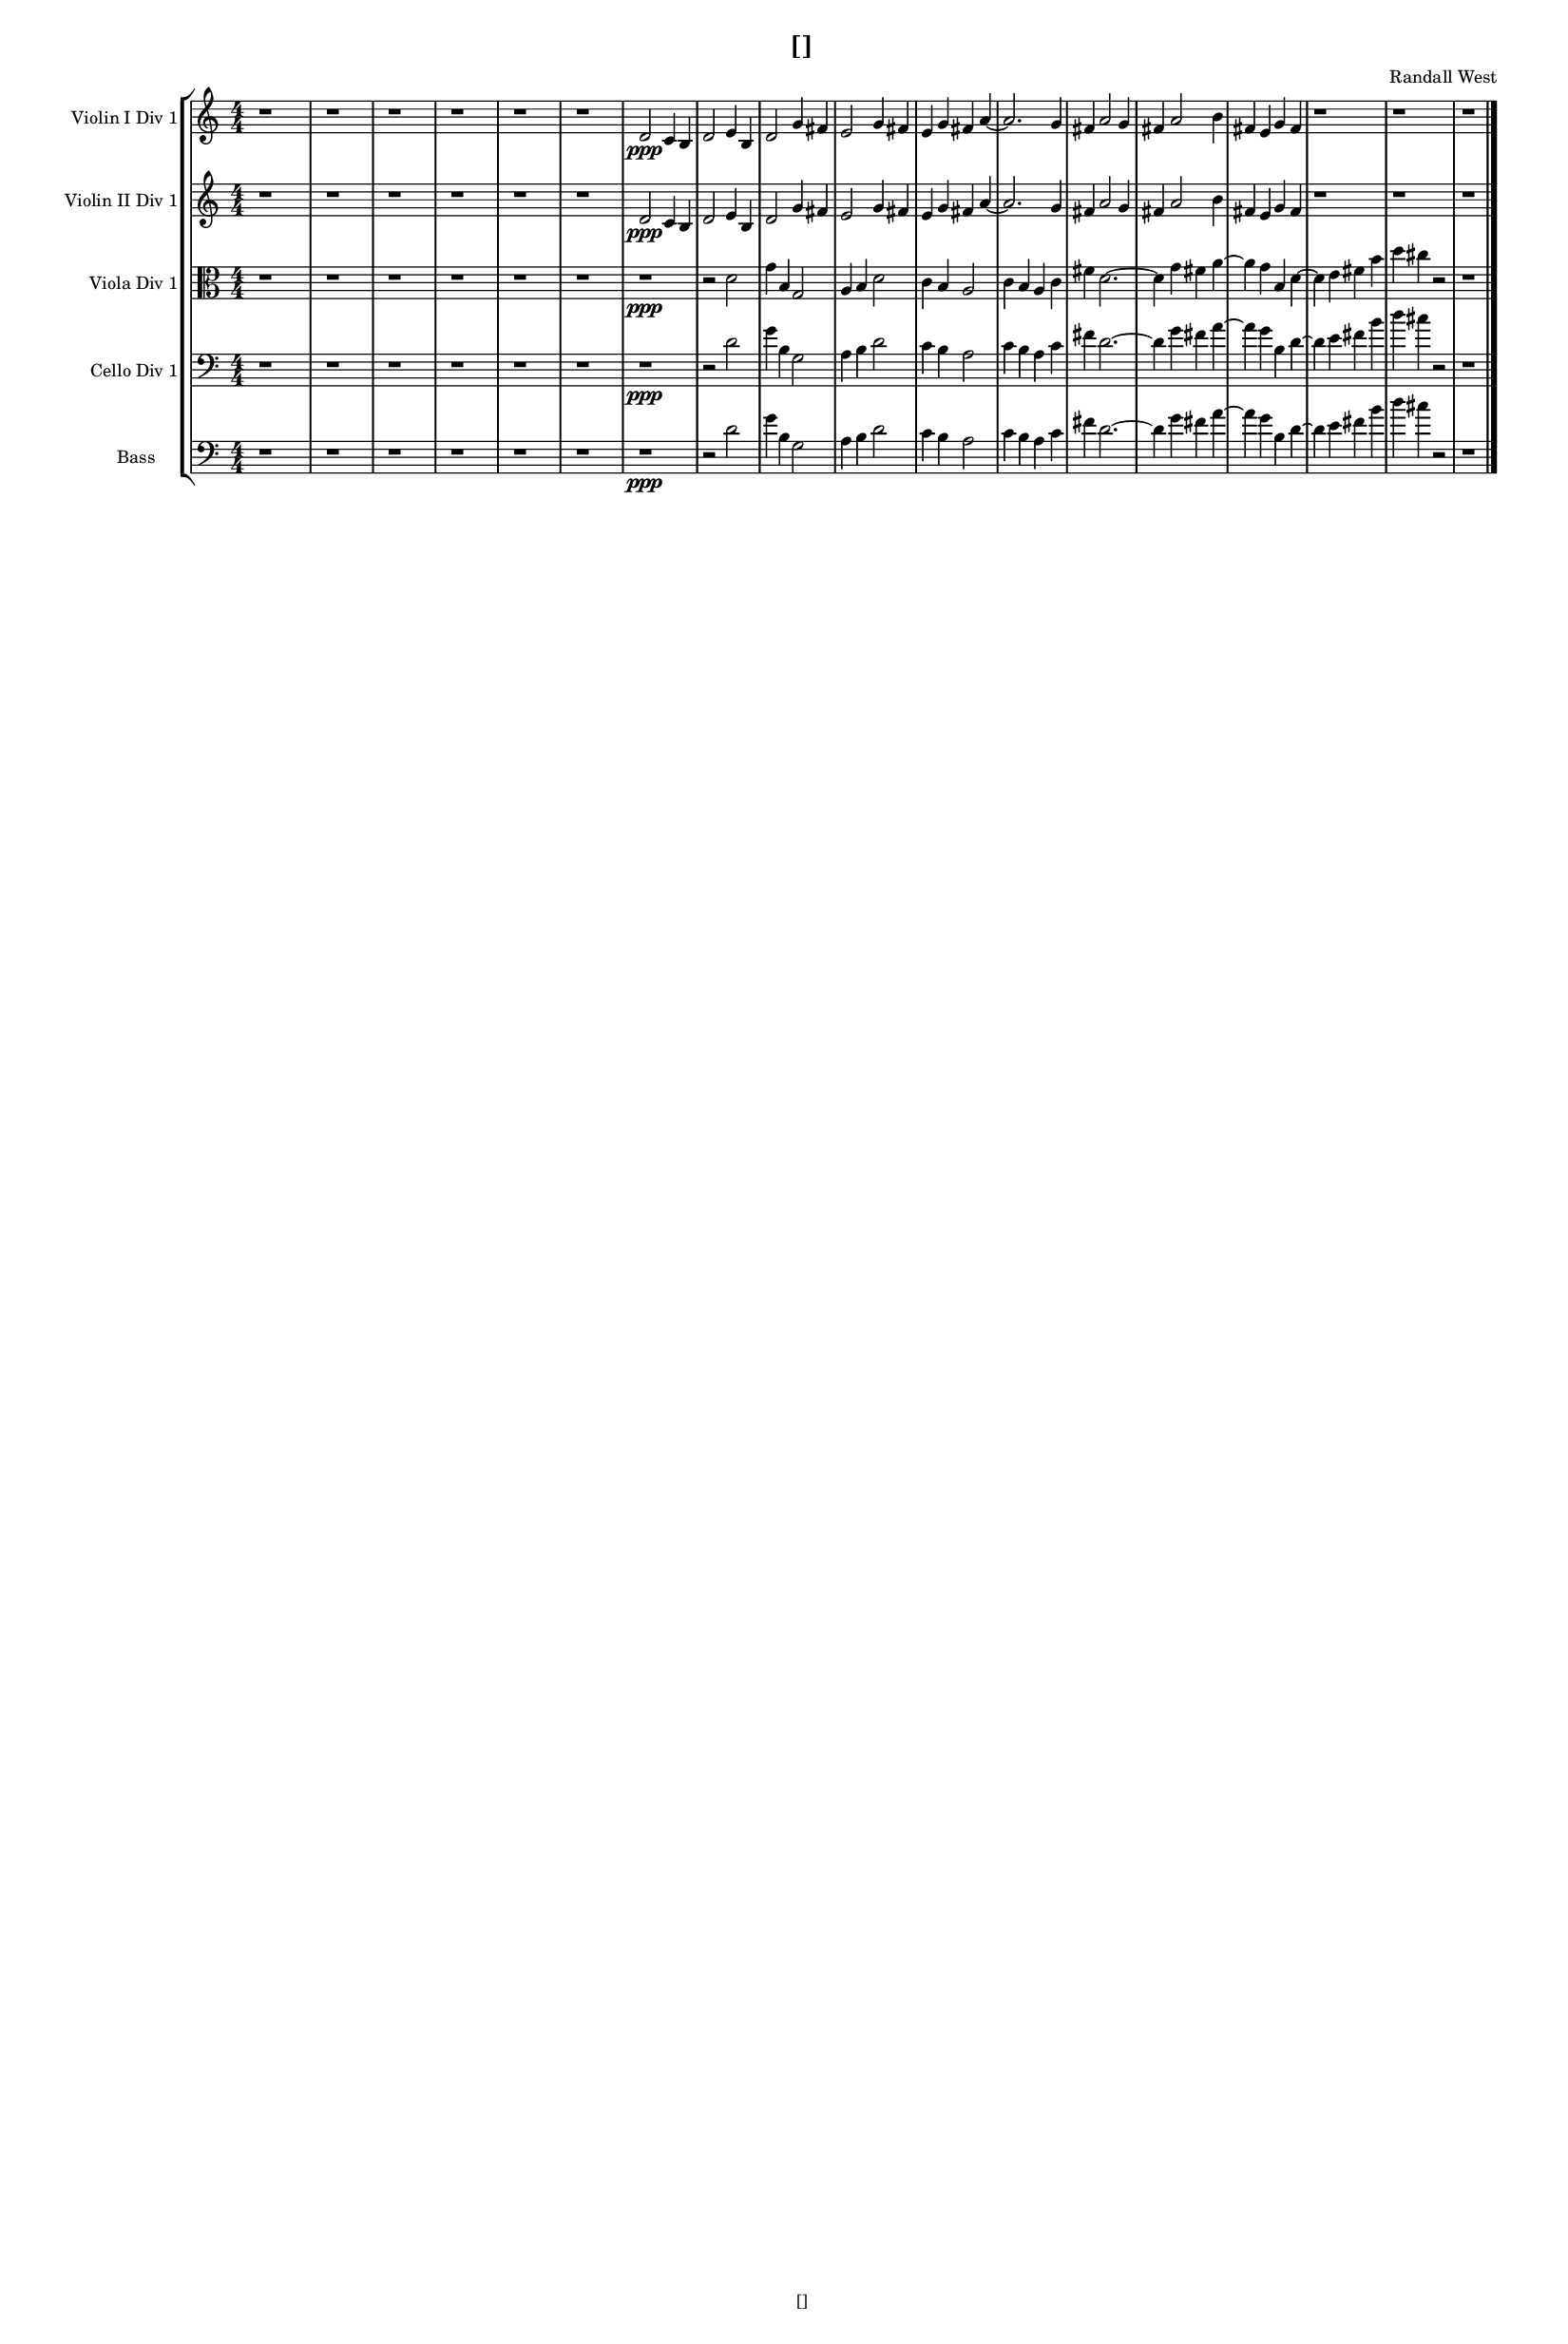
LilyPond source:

% 2016-09-03 12:16

\version "2.18.2"
\language "english"

#(set-global-staff-size 16)

\header {
    composer = \markup { "Randall West" }
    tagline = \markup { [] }
    title = \markup { [] }
}

\layout {
    \context {
        \Staff \RemoveEmptyStaves
        \override VerticalAxisGroup.remove-first = ##t
    }
    \context {
        \RhythmicStaff \RemoveEmptyStaves
        \override VerticalAxisGroup.remove-first = ##t
    }
    \context {
        \Staff \RemoveEmptyStaves
        \override VerticalAxisGroup.remove-first = ##t
    }
    \context {
        \RhythmicStaff \RemoveEmptyStaves
        \override VerticalAxisGroup.remove-first = ##t
    }
}

\paper {
    bottom-margin = 0.5\in
    left-margin = 0.75\in
    paper-height = 17\in
    paper-width = 11\in
    right-margin = 0.5\in
    system-separator-markup = \slashSeparator
    system-system-spacing = #'((basic-distance . 0) (minimum-distance . 0) (padding . 20) (stretchability . 0))
    top-margin = 0.5\in
}

\score {
    \new Score <<
        \new StaffGroup <<
            \new StaffGroup \with {
                systemStartDelimiter = #'SystemStartSquare
            } <<
                \new Staff {
                    \set Staff.instrumentName = \markup { "Flute 1" }
                    \set Staff.shortInstrumentName = \markup { Fl.1 }
                    {
                        \numericTimeSignature
                        \time 4/4
                        \bar "||"
                        \accidentalStyle modern-cautionary
                        R1 * 12
                    }
                }
                \new Staff {
                    \set Staff.instrumentName = \markup { "Flute 2" }
                    \set Staff.shortInstrumentName = \markup { Fl.2 }
                    {
                        \numericTimeSignature
                        \time 4/4
                        \bar "||"
                        \accidentalStyle modern-cautionary
                        R1 * 12
                    }
                }
                \new Staff {
                    \set Staff.instrumentName = \markup { "Flute 3" }
                    \set Staff.shortInstrumentName = \markup { Fl.3 }
                    {
                        \numericTimeSignature
                        \time 4/4
                        \bar "||"
                        \accidentalStyle modern-cautionary
                        R1 * 12
                    }
                }
            >>
            \new StaffGroup \with {
                systemStartDelimiter = #'SystemStartSquare
            } <<
                \new Staff {
                    \set Staff.instrumentName = \markup { "Oboe 1" }
                    \set Staff.shortInstrumentName = \markup { Ob.1 }
                    {
                        \numericTimeSignature
                        \time 4/4
                        \bar "||"
                        \accidentalStyle modern-cautionary
                        R1 * 12
                    }
                }
                \new Staff {
                    \set Staff.instrumentName = \markup { "Oboe 2" }
                    \set Staff.shortInstrumentName = \markup { Ob.2 }
                    {
                        \numericTimeSignature
                        \time 4/4
                        \bar "||"
                        \accidentalStyle modern-cautionary
                        R1 * 12
                    }
                }
            >>
            \new StaffGroup \with {
                systemStartDelimiter = #'SystemStartSquare
            } <<
                \new Staff {
                    \set Staff.instrumentName = \markup { "Clarinet 1" }
                    \set Staff.shortInstrumentName = \markup { Cl.1 }
                    {
                        \numericTimeSignature
                        \time 4/4
                        \bar "||"
                        \accidentalStyle modern-cautionary
                        R1 * 12
                    }
                }
                \new Staff {
                    \set Staff.instrumentName = \markup { "Clarinet 2" }
                    \set Staff.shortInstrumentName = \markup { Cl.2 }
                    {
                        \numericTimeSignature
                        \time 4/4
                        \bar "||"
                        \accidentalStyle modern-cautionary
                        R1 * 12
                    }
                }
            >>
            \new StaffGroup \with {
                systemStartDelimiter = #'SystemStartSquare
            } <<
                \new Staff {
                    \clef "bass"
                    \set Staff.instrumentName = \markup { "Bassoon 1" }
                    \set Staff.shortInstrumentName = \markup { Bsn.1 }
                    {
                        \numericTimeSignature
                        \time 4/4
                        \bar "||"
                        \accidentalStyle modern-cautionary
                        R1 * 12
                    }
                }
                \new Staff {
                    \clef "bass"
                    \set Staff.instrumentName = \markup { "Bassoon 2" }
                    \set Staff.shortInstrumentName = \markup { Bsn.2 }
                    {
                        \numericTimeSignature
                        \time 4/4
                        \bar "||"
                        \accidentalStyle modern-cautionary
                        R1 * 12
                    }
                }
            >>
        >>
        \new StaffGroup <<
            \new StaffGroup \with {
                systemStartDelimiter = #'SystemStartSquare
            } <<
                \new Staff {
                    \set Staff.instrumentName = \markup { "Horn in F 1" }
                    \set Staff.shortInstrumentName = \markup { Hn.1 }
                    {
                        \numericTimeSignature
                        \time 4/4
                        \bar "||"
                        \accidentalStyle modern-cautionary
                        R1 * 12
                    }
                }
                \new Staff {
                    \set Staff.instrumentName = \markup { "Horn in F 2" }
                    \set Staff.shortInstrumentName = \markup { Hn.2 }
                    {
                        \numericTimeSignature
                        \time 4/4
                        \bar "||"
                        \accidentalStyle modern-cautionary
                        R1 * 12
                    }
                }
            >>
            \new StaffGroup \with {
                systemStartDelimiter = #'SystemStartSquare
            } <<
                \new Staff {
                    \set Staff.instrumentName = \markup { "Trumpet in C 1" }
                    \set Staff.shortInstrumentName = \markup { Tpt.1 }
                    {
                        \numericTimeSignature
                        \time 4/4
                        \bar "||"
                        \accidentalStyle modern-cautionary
                        R1 * 12
                    }
                }
                \new Staff {
                    \set Staff.instrumentName = \markup { "Trumpet in C 2" }
                    \set Staff.shortInstrumentName = \markup { Tpt.2 }
                    {
                        \numericTimeSignature
                        \time 4/4
                        \bar "||"
                        \accidentalStyle modern-cautionary
                        R1 * 12
                    }
                }
            >>
            \new StaffGroup \with {
                systemStartDelimiter = #'SystemStartSquare
            } <<
                \new Staff {
                    \clef "bass"
                    \set Staff.instrumentName = \markup { "Tenor Trombone 1" }
                    \set Staff.shortInstrumentName = \markup { Tbn.1 }
                    {
                        \numericTimeSignature
                        \time 4/4
                        \bar "||"
                        \accidentalStyle modern-cautionary
                        R1 * 12
                    }
                }
                \new Staff {
                    \clef "bass"
                    \set Staff.instrumentName = \markup { "Tenor Trombone 2" }
                    \set Staff.shortInstrumentName = \markup { Tbn.2 }
                    {
                        \numericTimeSignature
                        \time 4/4
                        \bar "||"
                        \accidentalStyle modern-cautionary
                        R1 * 12
                    }
                }
            >>
            \new Staff {
                \clef "bass"
                \set Staff.instrumentName = \markup { Tuba }
                \set Staff.shortInstrumentName = \markup { Tba }
                {
                    \numericTimeSignature
                    \time 4/4
                    \bar "||"
                    \accidentalStyle modern-cautionary
                    R1 * 12
                }
            }
        >>
        \new StaffGroup <<
            \new RhythmicStaff {
                \clef "percussion"
                \set Staff.instrumentName = \markup { "Percussion 1" }
                \set Staff.shortInstrumentName = \markup { Perc.1 }
                {
                    \numericTimeSignature
                    \time 4/4
                    \bar "||"
                    \accidentalStyle modern-cautionary
                    R1 * 12
                }
            }
            \new RhythmicStaff {
                \clef "percussion"
                \set Staff.instrumentName = \markup { "Percussion 2" }
                \set Staff.shortInstrumentName = \markup { Perc.2 }
                {
                    \numericTimeSignature
                    \time 4/4
                    \bar "||"
                    \accidentalStyle modern-cautionary
                    R1 * 12
                }
            }
        >>
        \new StaffGroup <<
            \new StaffGroup \with {
                systemStartDelimiter = #'SystemStartSquare
            } <<
                \new Staff {
                    \set Staff.instrumentName = \markup { "Violin I Div 1" }
                    \set Staff.shortInstrumentName = \markup { Vln.I.1 }
                    {
                        \numericTimeSignature
                        \time 4/4
                        \bar "||"
                        \accidentalStyle modern-cautionary
                        r1
                        r1
                        r1
                        r1
                        r1
                        r1
                        d'2 \ppp
                        c'4
                        b4
                        d'2
                        e'4
                        b4
                        d'2
                        g'4
                        fs'4
                        e'2
                        g'4
                        fs'4
                        e'4
                        g'4
                        fs'4
                        a'4 ~
                        a'2.
                        g'4
                        fs'4
                        a'2
                        g'4
                        fs'4
                        a'2
                        b'4
                        fs'4
                        e'4
                        g'4
                        fs'4
                        r1
                        r1
                        r1
                    }
                }
                \new Staff {
                    \set Staff.instrumentName = \markup { "Violin I Div 2" }
                    \set Staff.shortInstrumentName = \markup { Vln.I.2 }
                    {
                        \numericTimeSignature
                        \time 4/4
                        \bar "||"
                        \accidentalStyle modern-cautionary
                        R1 * 12
                    }
                }
            >>
            \new StaffGroup \with {
                systemStartDelimiter = #'SystemStartSquare
            } <<
                \new Staff {
                    \set Staff.instrumentName = \markup { "Violin II Div 1" }
                    \set Staff.shortInstrumentName = \markup { Vln.II.1 }
                    {
                        \numericTimeSignature
                        \time 4/4
                        \bar "||"
                        \accidentalStyle modern-cautionary
                        r1
                        r1
                        r1
                        r1
                        r1
                        r1
                        d'2 \ppp
                        c'4
                        b4
                        d'2
                        e'4
                        b4
                        d'2
                        g'4
                        fs'4
                        e'2
                        g'4
                        fs'4
                        e'4
                        g'4
                        fs'4
                        a'4 ~
                        a'2.
                        g'4
                        fs'4
                        a'2
                        g'4
                        fs'4
                        a'2
                        b'4
                        fs'4
                        e'4
                        g'4
                        fs'4
                        r1
                        r1
                        r1
                    }
                }
                \new Staff {
                    \set Staff.instrumentName = \markup { "Violin II Div 2" }
                    \set Staff.shortInstrumentName = \markup { Vln.II.2 }
                    {
                        \numericTimeSignature
                        \time 4/4
                        \bar "||"
                        \accidentalStyle modern-cautionary
                        R1 * 12
                    }
                }
            >>
            \new StaffGroup \with {
                systemStartDelimiter = #'SystemStartSquare
            } <<
                \new Staff {
                    \clef "alto"
                    \set Staff.instrumentName = \markup { "Viola Div 1" }
                    \set Staff.shortInstrumentName = \markup { Vla.1 }
                    {
                        \numericTimeSignature
                        \time 4/4
                        \bar "||"
                        \accidentalStyle modern-cautionary
                        r1
                        r1
                        r1
                        r1
                        r1
                        r1
                        r1 \ppp
                        r2
                        d'2
                        g'4
                        b4
                        g2
                        a4
                        b4
                        d'2
                        c'4
                        b4
                        a2
                        c'4
                        b4
                        a4
                        c'4
                        fs'4
                        d'2. ~
                        d'4
                        g'4
                        fs'4
                        a'4 ~
                        a'4
                        g'4
                        b4
                        d'4 ~
                        d'4
                        e'4
                        fs'4
                        b'4
                        d''4
                        cs''4
                        r2
                        r1
                    }
                }
                \new Staff {
                    \clef "alto"
                    \set Staff.instrumentName = \markup { "Viola Div 2" }
                    \set Staff.shortInstrumentName = \markup { Vla.2 }
                    {
                        \numericTimeSignature
                        \time 4/4
                        \bar "||"
                        \accidentalStyle modern-cautionary
                        R1 * 12
                    }
                }
            >>
            \new StaffGroup \with {
                systemStartDelimiter = #'SystemStartSquare
            } <<
                \new Staff {
                    \clef "bass"
                    \set Staff.instrumentName = \markup { "Cello Div 1" }
                    \set Staff.shortInstrumentName = \markup { Vc.1 }
                    {
                        \numericTimeSignature
                        \time 4/4
                        \bar "||"
                        \accidentalStyle modern-cautionary
                        r1
                        r1
                        r1
                        r1
                        r1
                        r1
                        r1 \ppp
                        r2
                        d'2
                        g'4
                        b4
                        g2
                        a4
                        b4
                        d'2
                        c'4
                        b4
                        a2
                        c'4
                        b4
                        a4
                        c'4
                        fs'4
                        d'2. ~
                        d'4
                        g'4
                        fs'4
                        a'4 ~
                        a'4
                        g'4
                        b4
                        d'4 ~
                        d'4
                        e'4
                        fs'4
                        b'4
                        d''4
                        cs''4
                        r2
                        r1
                    }
                }
                \new Staff {
                    \clef "bass"
                    \set Staff.instrumentName = \markup { "Cello Div 2" }
                    \set Staff.shortInstrumentName = \markup { Vc.2 }
                    {
                        \numericTimeSignature
                        \time 4/4
                        \bar "||"
                        \accidentalStyle modern-cautionary
                        R1 * 12
                    }
                }
            >>
            \new Staff {
                \clef "bass"
                \set Staff.instrumentName = \markup { Bass }
                \set Staff.shortInstrumentName = \markup { Cb }
                {
                    \numericTimeSignature
                    \time 4/4
                    \bar "||"
                    \accidentalStyle modern-cautionary
                    r1
                    r1
                    r1
                    r1
                    r1
                    r1
                    r1 \ppp
                    r2
                    d'2
                    g'4
                    b4
                    g2
                    a4
                    b4
                    d'2
                    c'4
                    b4
                    a2
                    c'4
                    b4
                    a4
                    c'4
                    fs'4
                    d'2. ~
                    d'4
                    g'4
                    fs'4
                    a'4 ~
                    a'4
                    g'4
                    b4
                    d'4 ~
                    d'4
                    e'4
                    fs'4
                    b'4
                    d''4
                    cs''4
                    r2
                    r1
                    \bar "|."
                }
            }
        >>
    >>
}